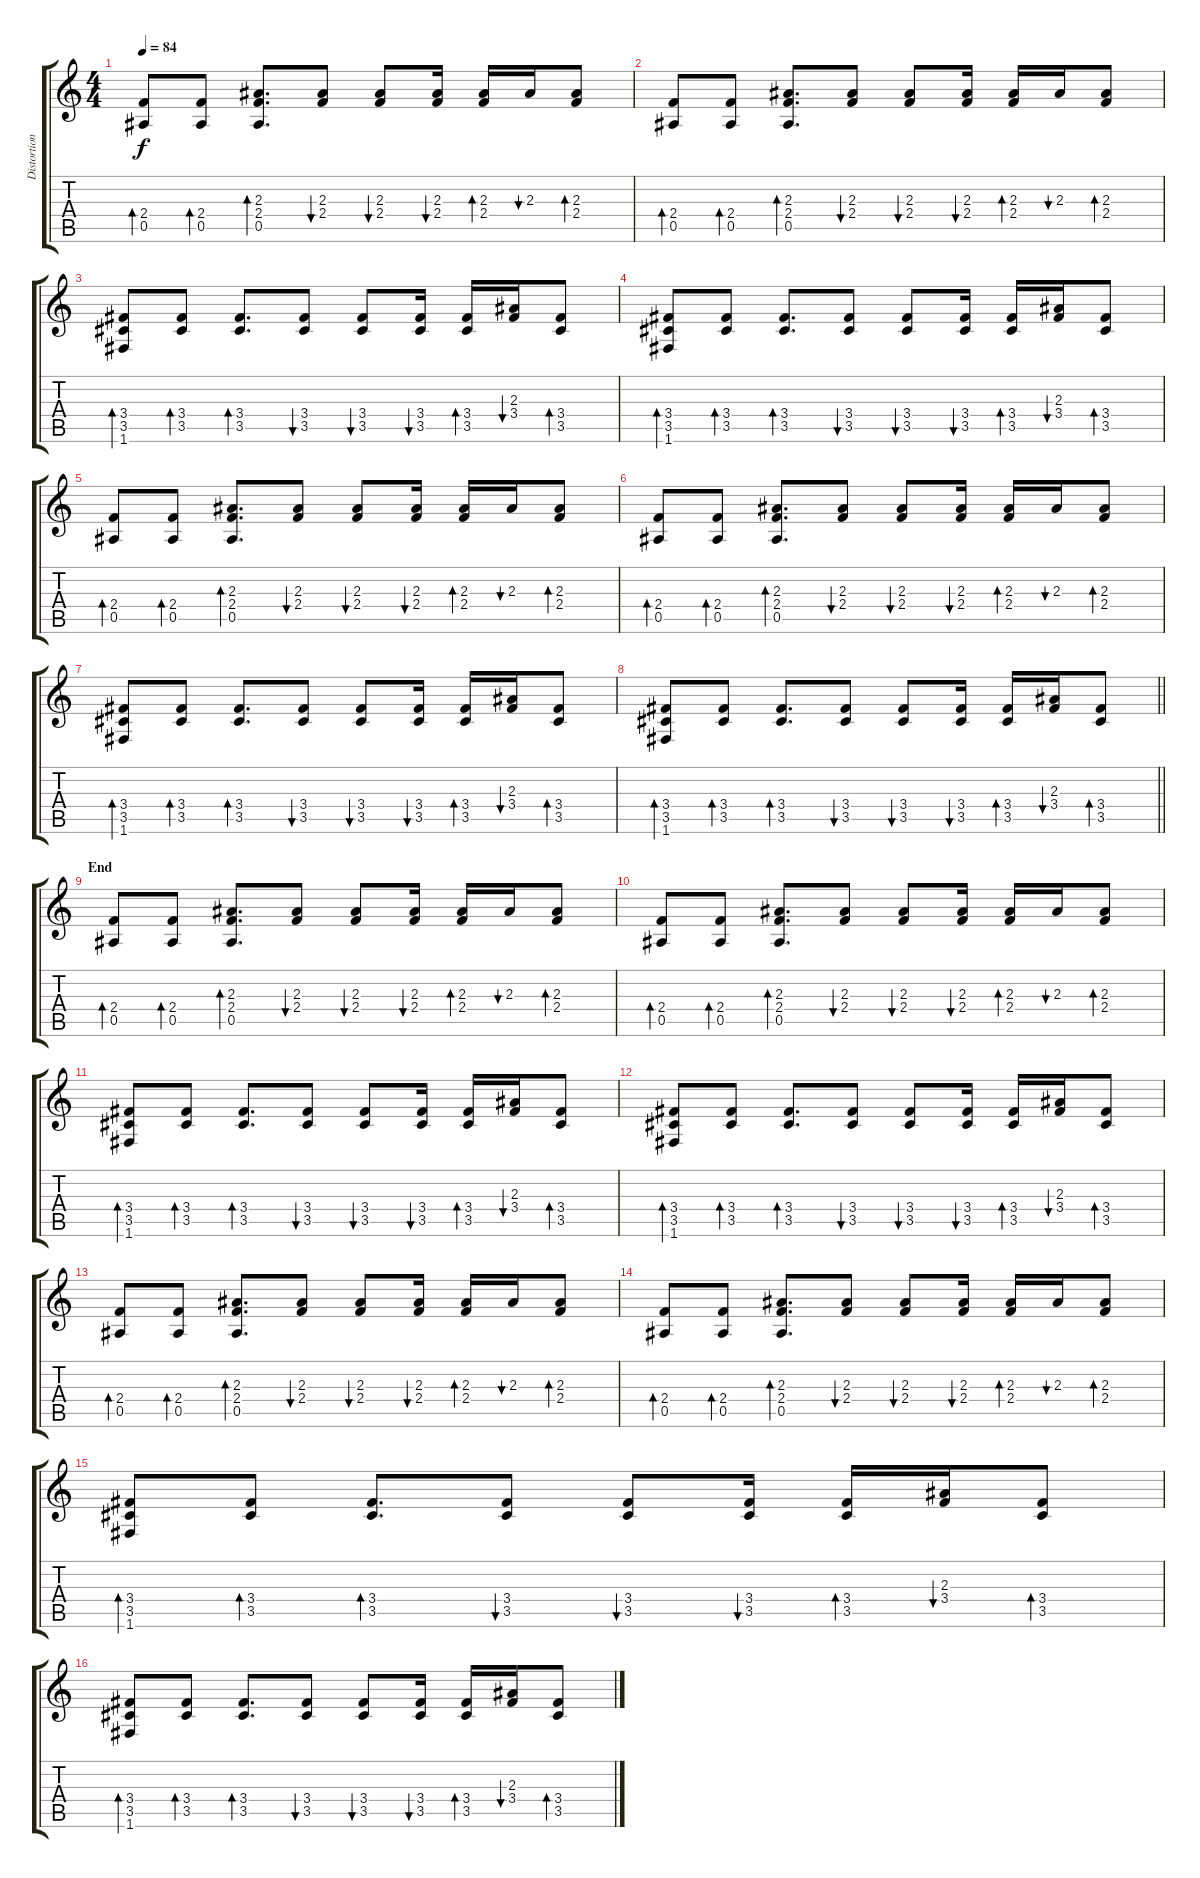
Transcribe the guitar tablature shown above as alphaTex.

\track ("Distortion" "Distortion") {instrument distortionguitar}
\staff {score tabs}
\tuning (F4 C4 Ab3 Eb3 Bb2 F2) {hide}
\ts (4 4)
\tempo 84
\clef g2
\ks c
(2.4 0.5).8{bd 60 dy f} (2.4 0.5).8{bd 60} (2.3 2.4 0.5).8{d bd 60} (2.3 2.4).8{bu 60} (2.3 2.4).8{bu 60} (2.3 2.4).16{bu 60} (2.3 2.4).16{bd 60} 2.3.16{bu 60} (2.3 2.4).8{bd 60} |
(2.4 0.5).8{bd 60} (2.4 0.5).8{bd 60} (2.3 2.4 0.5).8{d bd 60} (2.3 2.4).8{bu 60} (2.3 2.4).8{bu 60} (2.3 2.4).16{bu 60} (2.3 2.4).16{bd 60} 2.3.16{bu 60} (2.3 2.4).8{bd 60} |
(3.4 3.5 1.6).8{bd 60} (3.4 3.5).8{bd 60} (3.4 3.5).8{d bd 60} (3.4 3.5).8{bu 60} (3.4 3.5).8{bu 60} (3.4 3.5).16{bu 60} (3.4 3.5).16{bd 60} (2.3 3.4).16{bu 60} (3.4 3.5).8{bd 60} |
(3.4 3.5 1.6).8{bd 60} (3.4 3.5).8{bd 60} (3.4 3.5).8{d bd 60} (3.4 3.5).8{bu 60} (3.4 3.5).8{bu 60} (3.4 3.5).16{bu 60} (3.4 3.5).16{bd 60} (2.3 3.4).16{bu 60} (3.4 3.5).8{bd 60} |
(2.4 0.5).8{bd 60} (2.4 0.5).8{bd 60} (2.3 2.4 0.5).8{d bd 60} (2.3 2.4).8{bu 60} (2.3 2.4).8{bu 60} (2.3 2.4).16{bu 60} (2.3 2.4).16{bd 60} 2.3.16{bu 60} (2.3 2.4).8{bd 60} |
(2.4 0.5).8{bd 60} (2.4 0.5).8{bd 60} (2.3 2.4 0.5).8{d bd 60} (2.3 2.4).8{bu 60} (2.3 2.4).8{bu 60} (2.3 2.4).16{bu 60} (2.3 2.4).16{bd 60} 2.3.16{bu 60} (2.3 2.4).8{bd 60} |
(3.4 3.5 1.6).8{bd 60} (3.4 3.5).8{bd 60} (3.4 3.5).8{d bd 60} (3.4 3.5).8{bu 60} (3.4 3.5).8{bu 60} (3.4 3.5).16{bu 60} (3.4 3.5).16{bd 60} (2.3 3.4).16{bu 60} (3.4 3.5).8{bd 60} |
\barLineRight lightlight
(3.4 3.5 1.6).8{bd 60} (3.4 3.5).8{bd 60} (3.4 3.5).8{d bd 60} (3.4 3.5).8{bu 60} (3.4 3.5).8{bu 60} (3.4 3.5).16{bu 60} (3.4 3.5).16{bd 60} (2.3 3.4).16{bu 60} (3.4 3.5).8{bd 60} |
\section ("" "End")
(2.4 0.5).8{bd 60} (2.4 0.5).8{bd 60} (2.3 2.4 0.5).8{d bd 60} (2.3 2.4).8{bu 60} (2.3 2.4).8{bu 60} (2.3 2.4).16{bu 60} (2.3 2.4).16{bd 60} 2.3.16{bu 60} (2.3 2.4).8{bd 60} |
(2.4 0.5).8{bd 60} (2.4 0.5).8{bd 60} (2.3 2.4 0.5).8{d bd 60} (2.3 2.4).8{bu 60} (2.3 2.4).8{bu 60} (2.3 2.4).16{bu 60} (2.3 2.4).16{bd 60} 2.3.16{bu 60} (2.3 2.4).8{bd 60} |
(3.4 3.5 1.6).8{bd 60} (3.4 3.5).8{bd 60} (3.4 3.5).8{d bd 60} (3.4 3.5).8{bu 60} (3.4 3.5).8{bu 60} (3.4 3.5).16{bu 60} (3.4 3.5).16{bd 60} (2.3 3.4).16{bu 60} (3.4 3.5).8{bd 60} |
(3.4 3.5 1.6).8{bd 60} (3.4 3.5).8{bd 60} (3.4 3.5).8{d bd 60} (3.4 3.5).8{bu 60} (3.4 3.5).8{bu 60} (3.4 3.5).16{bu 60} (3.4 3.5).16{bd 60} (2.3 3.4).16{bu 60} (3.4 3.5).8{bd 60} |
(2.4 0.5).8{bd 60} (2.4 0.5).8{bd 60} (2.3 2.4 0.5).8{d bd 60} (2.3 2.4).8{bu 60} (2.3 2.4).8{bu 60} (2.3 2.4).16{bu 60} (2.3 2.4).16{bd 60} 2.3.16{bu 60} (2.3 2.4).8{bd 60} |
(2.4 0.5).8{bd 60} (2.4 0.5).8{bd 60} (2.3 2.4 0.5).8{d bd 60} (2.3 2.4).8{bu 60} (2.3 2.4).8{bu 60} (2.3 2.4).16{bu 60} (2.3 2.4).16{bd 60} 2.3.16{bu 60} (2.3 2.4).8{bd 60} |
(3.4 3.5 1.6).8{bd 60} (3.4 3.5).8{bd 60} (3.4 3.5).8{d bd 60} (3.4 3.5).8{bu 60} (3.4 3.5).8{bu 60} (3.4 3.5).16{bu 60} (3.4 3.5).16{bd 60} (2.3 3.4).16{bu 60} (3.4 3.5).8{bd 60} |
(3.4 3.5 1.6).8{bd 60} (3.4 3.5).8{bd 60} (3.4 3.5).8{d bd 60} (3.4 3.5).8{bu 60} (3.4 3.5).8{bu 60} (3.4 3.5).16{bu 60} (3.4 3.5).16{bd 60} (2.3 3.4).16{bu 60} (3.4 3.5).8{bd 60}
